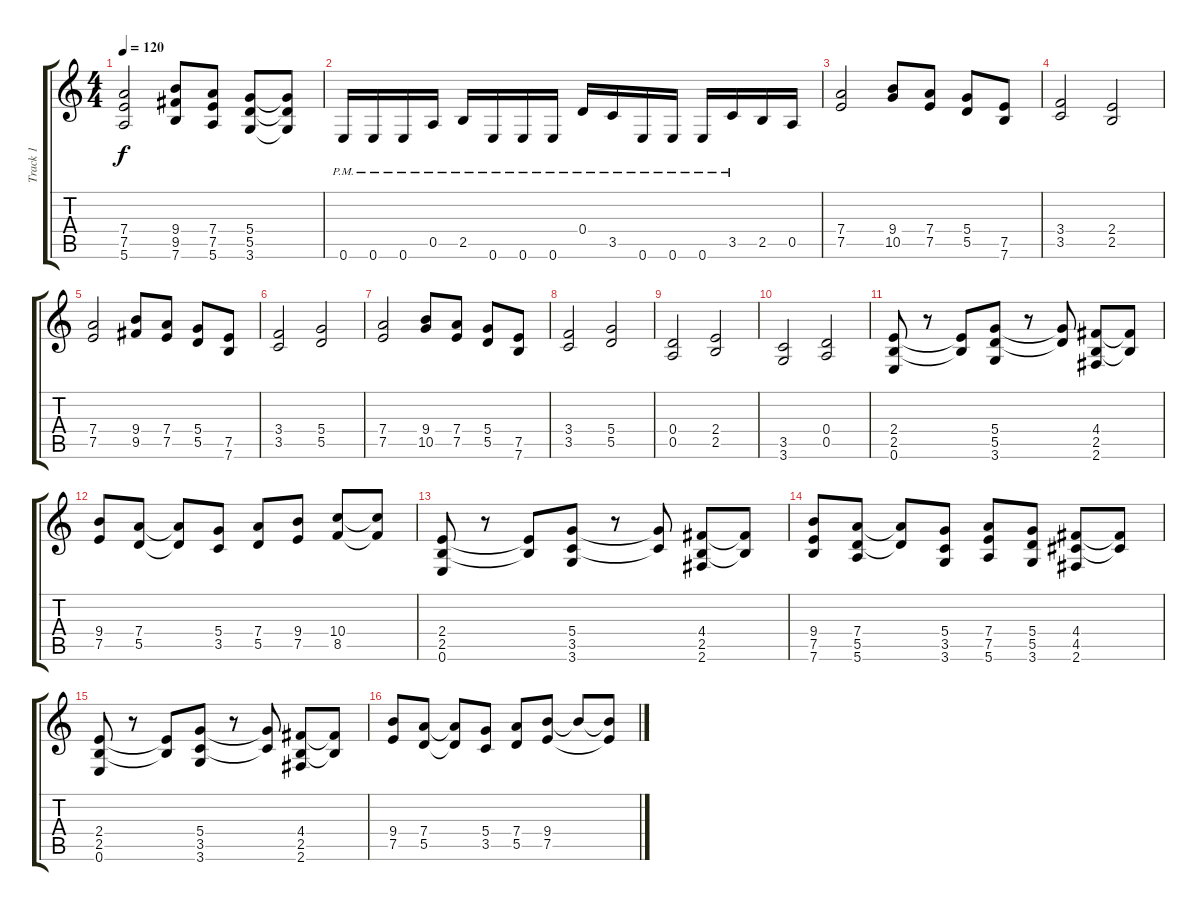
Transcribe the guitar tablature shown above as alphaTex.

\track ("Track 1" "Track 1") {instrument distortionguitar}
\staff {score tabs}
\tuning (E4 B3 G3 D3 A2 E2) {hide}
\ts (4 4)
\tempo 120
\clef g2
\ks c
(7.4 7.5 5.6).2{dy f} (9.4 9.5 7.6).8 (7.4 7.5 5.6).8 (5.4 5.5 3.6).8 (5.4{t} 5.5{t} 3.6{t}).8 |
0.6{pm}.16 0.6{pm}.16 0.6{pm}.16 0.5{pm}.16 2.5{pm}.16 0.6{pm}.16 0.6{pm}.16 0.6{pm}.16 0.4{pm}.16 3.5{pm}.16 0.6{pm}.16 0.6{pm}.16 0.6{pm}.16 3.5{pm}.16 2.5.16 0.5.16 |
(7.4 7.5).2 (9.4 10.5).8 (7.4 7.5).8 (5.4 5.5).8 (7.5 7.6).8 |
(3.4 3.5).2 (2.4 2.5).2 |
(7.4 7.5).2 (9.4 9.5).8 (7.4 7.5).8 (5.4 5.5).8 (7.5 7.6).8 |
(3.4 3.5).2 (5.4 5.5).2 |
(7.4 7.5).2 (9.4 10.5).8 (7.4 7.5).8 (5.4 5.5).8 (7.5 7.6).8 |
(3.4 3.5).2 (5.4 5.5).2 |
(0.4 0.5).2 (2.4 2.5).2 |
(3.5 3.6).2 (0.4 0.5).2 |
(2.4 2.5 0.6).8 r.8 (2.4{t} 2.5{t}).8 (5.4 5.5 3.6).8 r.8 (5.4{t} 5.5{t}).8 (4.4 2.5 2.6).8 (4.4{t} 2.5{t}).8 |
(9.4 7.5).8 (7.4 5.5).8 (7.4{t} 5.5{t}).8 (5.4 3.5).8 (7.4 5.5).8 (9.4 7.5).8 (10.4 8.5).8 (10.4{t} 8.5{t}).8 |
(2.4 2.5 0.6).8 r.8 (2.4{t} 2.5{t}).8 (5.4 3.5 3.6).8 r.8 (5.4{t} 3.5{t}).8 (4.4 2.5 2.6).8 (4.4{t} 2.5{t}).8 |
(9.4 7.5 7.6).8 (7.4 5.5 5.6).8 (7.4{t} 5.5{t}).8 (5.4 3.5 3.6).8 (7.4 7.5 5.6).8 (5.4 5.5 3.6).8 (4.4 4.5 2.6).8 (4.4{t} 4.5{t}).8 |
(2.4 2.5 0.6).8 r.8 (2.4{t} 2.5{t}).8 (5.4 3.5 3.6).8 r.8 (5.4{t} 3.5{t}).8 (4.4 2.5 2.6).8 (4.4{t} 2.5{t}).8 |
(9.4 7.5).8 (7.4 5.5).8 (7.4{t} 5.5{t}).8 (5.4 3.5).8 (7.4 5.5).8 (9.4 7.5).8 9.4{t}.8 (9.4{t} 7.5{t}).8
